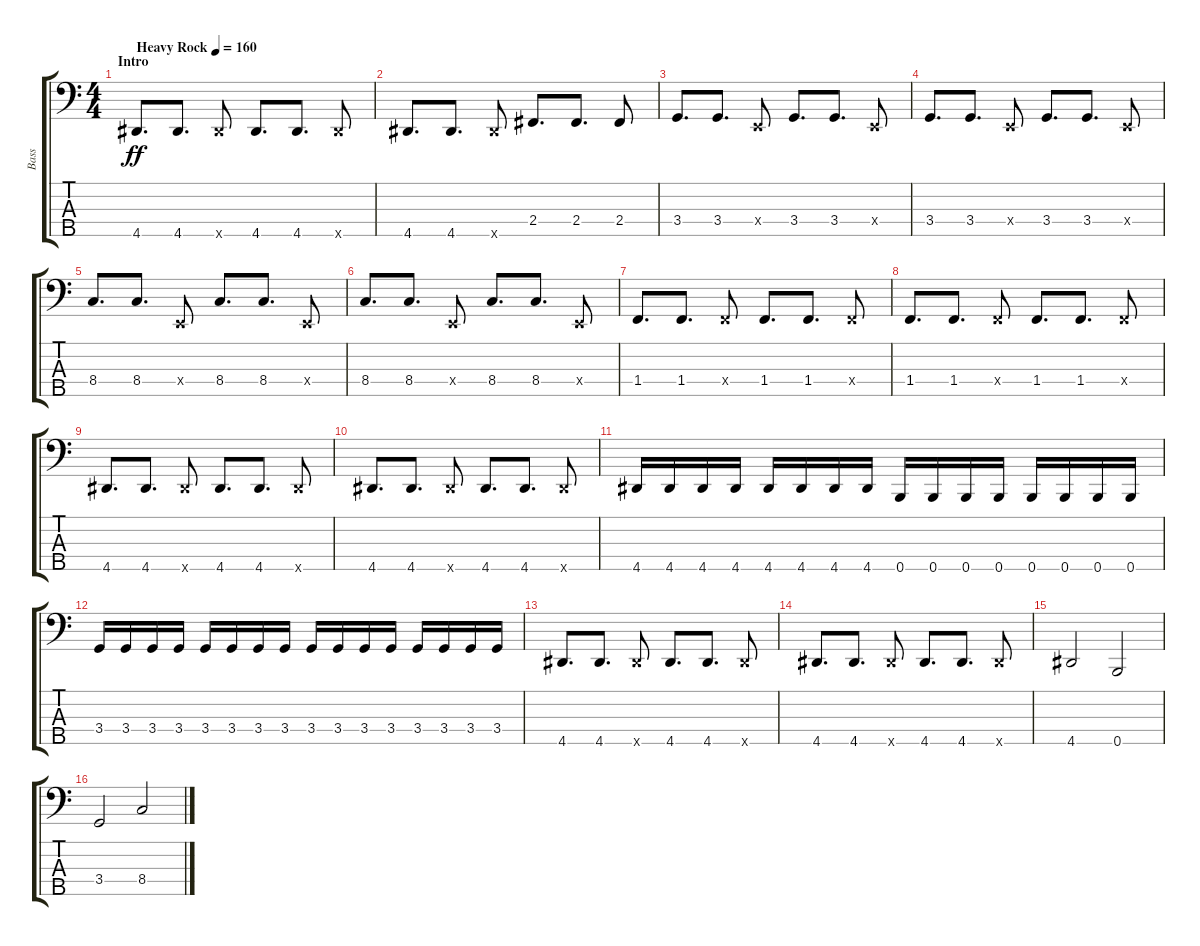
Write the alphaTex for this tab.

\track ("Bass" "Bass") {instrument electricbasspick}
\staff {score tabs}
\tuning (G2 D2 A1 E1 B0) {hide}
\ts (4 4)
\section ("" "Intro")
\tempo (160 "Heavy Rock")
\clef f4
\ks c
4.5.8{d dy ff instrument electricbasspick} 4.5.8{d} 4.5{x}.8 4.5.8{d} 4.5.8{d} 4.5{x}.8 |
4.5.8{d} 4.5.8{d} 4.5{x}.8 2.4.8{d} 2.4.8{d} 2.4.8 |
3.4.8{d} 3.4.8{d} 0.4{x}.8 3.4.8{d} 3.4.8{d} 0.4{x}.8 |
3.4.8{d} 3.4.8{d} 0.4{x}.8 3.4.8{d} 3.4.8{d} 0.4{x}.8 |
8.4.8{d} 8.4.8{d} 0.4{x}.8 8.4.8{d} 8.4.8{d} 0.4{x}.8 |
8.4.8{d} 8.4.8{d} 0.4{x}.8 8.4.8{d} 8.4.8{d} 0.4{x}.8 |
1.4.8{d} 1.4.8{d} 1.4{x}.8 1.4.8{d} 1.4.8{d} 1.4{x}.8 |
1.4.8{d} 1.4.8{d} 1.4{x}.8 1.4.8{d} 1.4.8{d} 1.4{x}.8 |
4.5.8{d} 4.5.8{d} 4.5{x}.8 4.5.8{d} 4.5.8{d} 4.5{x}.8 |
4.5.8{d} 4.5.8{d} 4.5{x}.8 4.5.8{d} 4.5.8{d} 4.5{x}.8 |
4.5.16 4.5.16 4.5.16 4.5.16 4.5.16 4.5.16 4.5.16 4.5.16 0.5.16 0.5.16 0.5.16 0.5.16 0.5.16 0.5.16 0.5.16 0.5.16 |
3.4.16 3.4.16 3.4.16 3.4.16 3.4.16 3.4.16 3.4.16 3.4.16 3.4.16 3.4.16 3.4.16 3.4.16 3.4.16 3.4.16 3.4.16 3.4.16 |
4.5.8{d} 4.5.8{d} 4.5{x}.8 4.5.8{d} 4.5.8{d} 4.5{x}.8 |
4.5.8{d} 4.5.8{d} 4.5{x}.8 4.5.8{d} 4.5.8{d} 4.5{x}.8 |
4.5.2 0.5.2 |
3.4.2 8.4.2
